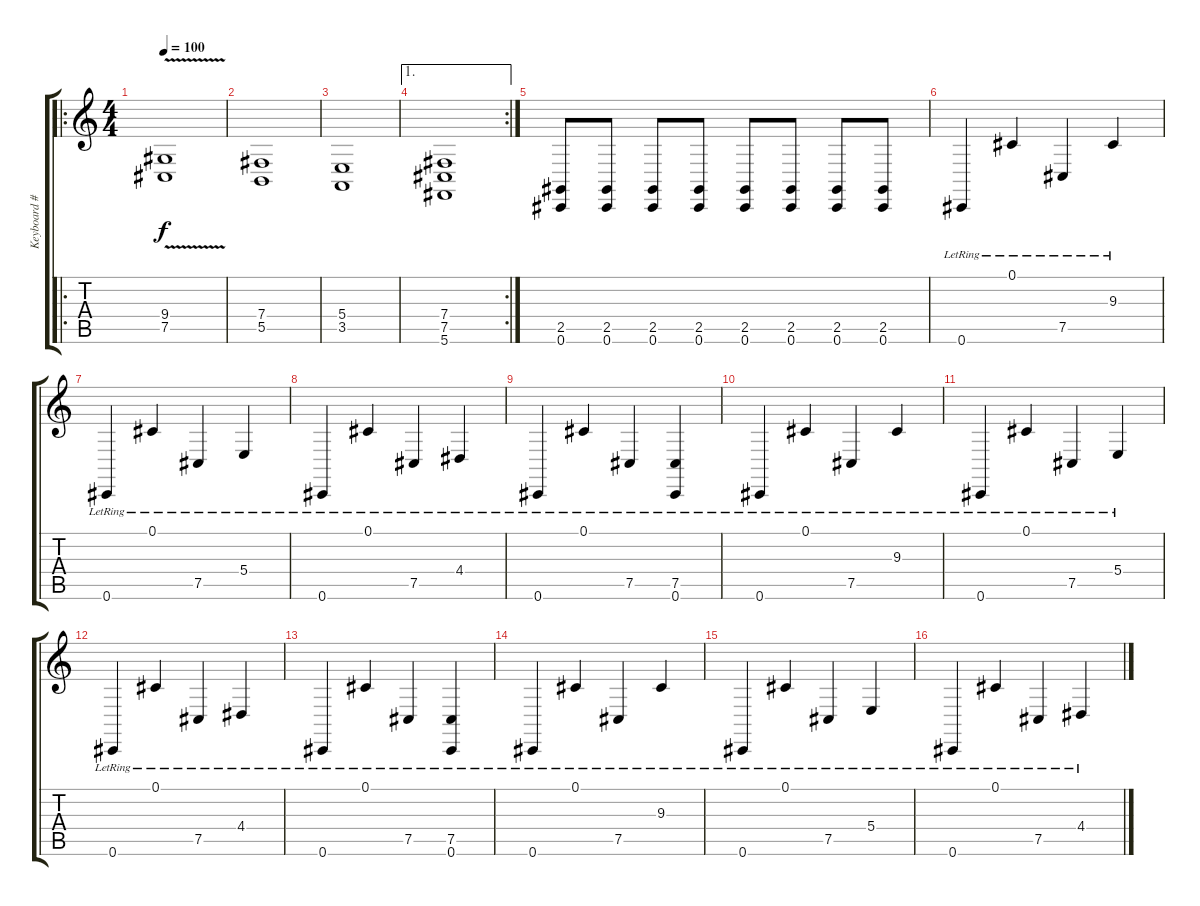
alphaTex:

\track ("Keyboard #2" "Keyboard #") {instrument stringensemble1}
\staff {score tabs}
\tuning (Db4 Ab3 E3 B2 Gb2 Db2) {hide}
\ro
\ts (4 4)
\tempo 100
\clef g2
\ks c
(9.4 7.5{v}).1{dy f} |
(7.4 5.5).1 |
(5.4 3.5).1 |
\ae 1
\rc 2
(7.4 7.5 5.6).1 |
(2.5 0.6).8 (2.5 0.6).8 (2.5 0.6).8 (2.5 0.6).8 (2.5 0.6).8 (2.5 0.6).8 (2.5 0.6).8 (2.5 0.6).8 |
0.6{lr}.4 0.1{lr}.4 7.5{lr}.4 9.3{lr}.4 |
0.6{lr}.4 0.1{lr}.4 7.5{lr}.4 5.4{lr}.4 |
0.6{lr}.4 0.1{lr}.4 7.5{lr}.4 4.4{lr}.4 |
0.6{lr}.4 0.1{lr}.4 7.5{lr}.4 (7.5{lr} 0.6{lr}).4 |
0.6{lr}.4 0.1{lr}.4 7.5{lr}.4 9.3{lr}.4 |
0.6{lr}.4 0.1{lr}.4 7.5{lr}.4 5.4{lr}.4 |
0.6{lr}.4 0.1{lr}.4 7.5{lr}.4 4.4{lr}.4 |
0.6{lr}.4 0.1{lr}.4 7.5{lr}.4 (7.5{lr} 0.6{lr}).4 |
0.6{lr}.4 0.1{lr}.4 7.5{lr}.4 9.3{lr}.4 |
0.6{lr}.4 0.1{lr}.4 7.5{lr}.4 5.4{lr}.4 |
0.6{lr}.4 0.1{lr}.4 7.5{lr}.4 4.4{lr}.4
